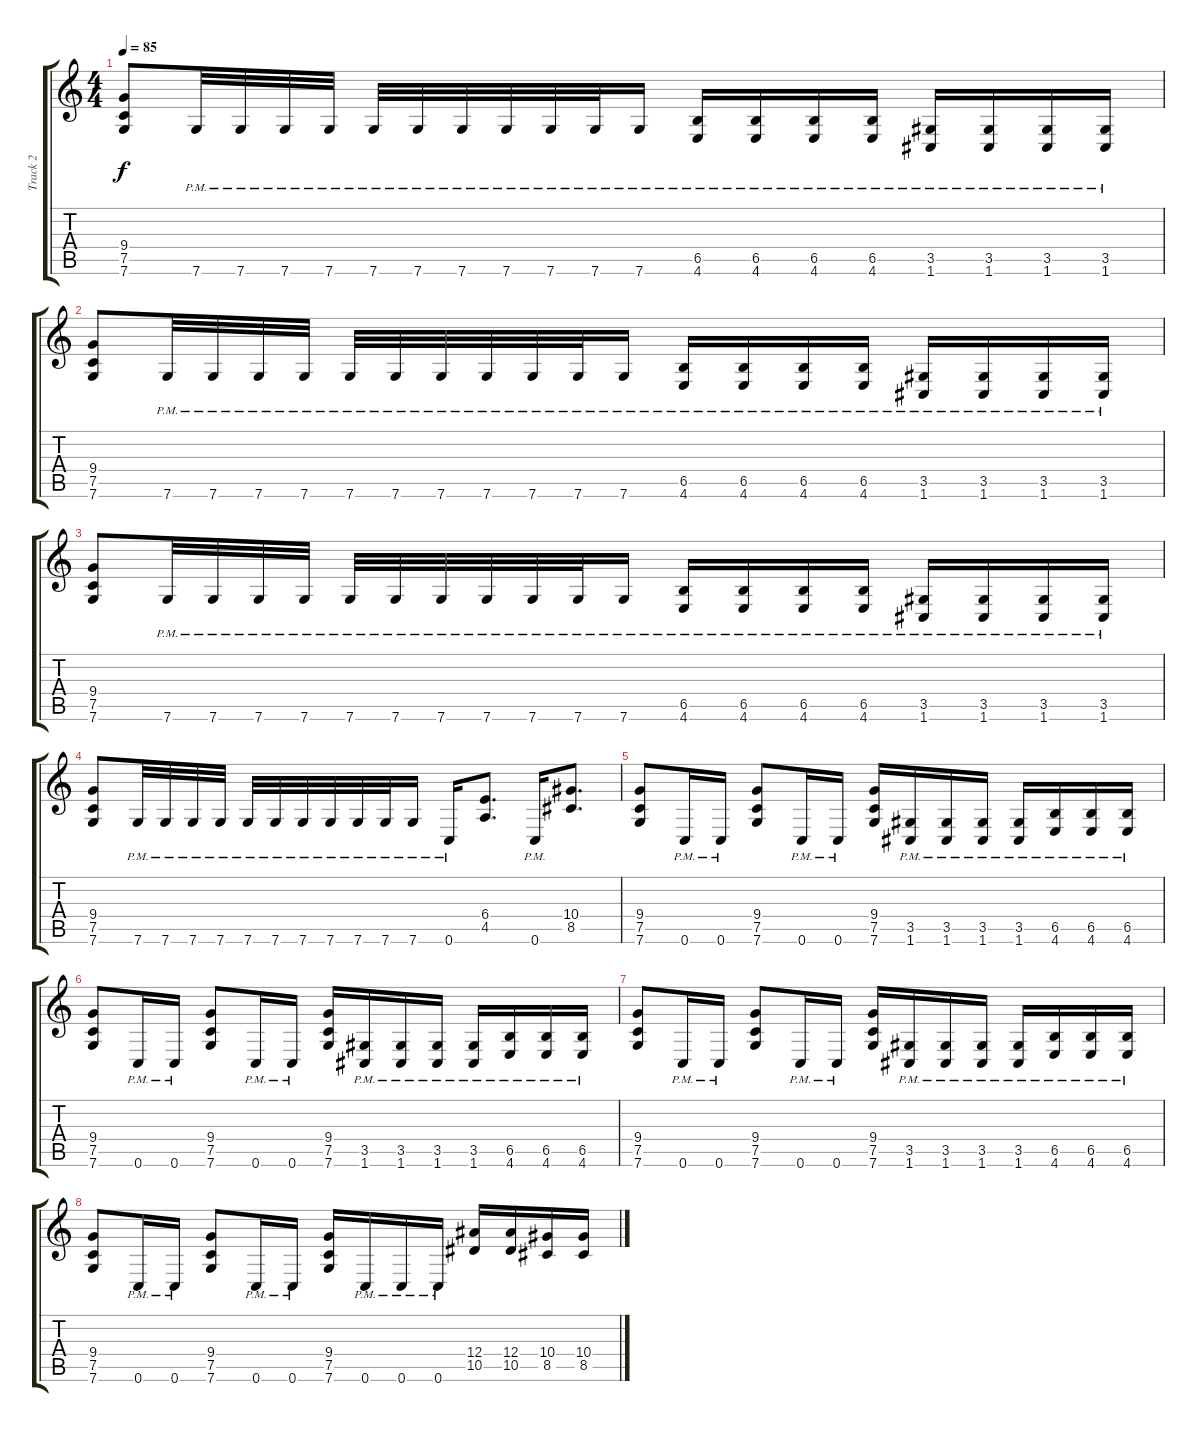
\track ("Track 2" "Track 2") {instrument distortionguitar}
\staff {score tabs}
\tuning (C4 G3 Eb3 Bb2 F2 C2) {hide}
\ts (4 4)
\tempo 85
\clef g2
\ks c
(9.4 7.5 7.6).8{dy f} 7.6{pm}.32 7.6{pm}.32 7.6{pm}.32 7.6{pm}.32 7.6{pm}.32 7.6{pm}.32 7.6{pm}.32 7.6{pm}.32 7.6{pm}.32 7.6{pm}.32 7.6{pm}.16 (6.5{pm} 4.6{pm}).16 (6.5{pm} 4.6{pm}).16 (6.5{pm} 4.6{pm}).16 (6.5{pm} 4.6{pm}).16 (3.5{pm} 1.6{pm}).16 (3.5{pm} 1.6{pm}).16 (3.5{pm} 1.6{pm}).16 (3.5{pm} 1.6{pm}).16 |
(9.4 7.5 7.6).8 7.6{pm}.32 7.6{pm}.32 7.6{pm}.32 7.6{pm}.32 7.6{pm}.32 7.6{pm}.32 7.6{pm}.32 7.6{pm}.32 7.6{pm}.32 7.6{pm}.32 7.6{pm}.16 (6.5{pm} 4.6{pm}).16 (6.5{pm} 4.6{pm}).16 (6.5{pm} 4.6{pm}).16 (6.5{pm} 4.6{pm}).16 (3.5{pm} 1.6{pm}).16 (3.5{pm} 1.6{pm}).16 (3.5{pm} 1.6{pm}).16 (3.5{pm} 1.6{pm}).16 |
(9.4 7.5 7.6).8 7.6{pm}.32 7.6{pm}.32 7.6{pm}.32 7.6{pm}.32 7.6{pm}.32 7.6{pm}.32 7.6{pm}.32 7.6{pm}.32 7.6{pm}.32 7.6{pm}.32 7.6{pm}.16 (6.5{pm} 4.6{pm}).16 (6.5{pm} 4.6{pm}).16 (6.5{pm} 4.6{pm}).16 (6.5{pm} 4.6{pm}).16 (3.5{pm} 1.6{pm}).16 (3.5{pm} 1.6{pm}).16 (3.5{pm} 1.6{pm}).16 (3.5{pm} 1.6{pm}).16 |
(9.4 7.5 7.6).8 7.6{pm}.32 7.6{pm}.32 7.6{pm}.32 7.6{pm}.32 7.6{pm}.32 7.6{pm}.32 7.6{pm}.32 7.6{pm}.32 7.6{pm}.32 7.6{pm}.32 7.6{pm}.16 0.6{pm}.16 (6.4 4.5).8{d} 0.6{pm}.16 (10.4 8.5).8{d} |
(9.4 7.5 7.6).8 0.6{pm}.16 0.6{pm}.16 (9.4 7.5 7.6).8 0.6{pm}.16 0.6{pm}.16 (9.4 7.5 7.6).16 (3.5{pm} 1.6{pm}).16 (3.5{pm} 1.6{pm}).16 (3.5{pm} 1.6{pm}).16 (3.5{pm} 1.6{pm}).16 (6.5{pm} 4.6{pm}).16 (6.5{pm} 4.6{pm}).16 (6.5{pm} 4.6{pm}).16 |
(9.4 7.5 7.6).8 0.6{pm}.16 0.6{pm}.16 (9.4 7.5 7.6).8 0.6{pm}.16 0.6{pm}.16 (9.4 7.5 7.6).16 (3.5{pm} 1.6{pm}).16 (3.5{pm} 1.6{pm}).16 (3.5{pm} 1.6{pm}).16 (3.5{pm} 1.6{pm}).16 (6.5{pm} 4.6{pm}).16 (6.5{pm} 4.6{pm}).16 (6.5{pm} 4.6{pm}).16 |
(9.4 7.5 7.6).8 0.6{pm}.16 0.6{pm}.16 (9.4 7.5 7.6).8 0.6{pm}.16 0.6{pm}.16 (9.4 7.5 7.6).16 (3.5{pm} 1.6{pm}).16 (3.5{pm} 1.6{pm}).16 (3.5{pm} 1.6{pm}).16 (3.5{pm} 1.6{pm}).16 (6.5{pm} 4.6{pm}).16 (6.5{pm} 4.6{pm}).16 (6.5{pm} 4.6{pm}).16 |
(9.4 7.5 7.6).8 0.6{pm}.16 0.6{pm}.16 (9.4 7.5 7.6).8 0.6{pm}.16 0.6{pm}.16 (9.4 7.5 7.6).16 0.6{pm}.16 0.6{pm}.16 0.6{pm}.16 (12.4 10.5).16 (12.4 10.5).16 (10.4 8.5).16 (10.4 8.5).16
